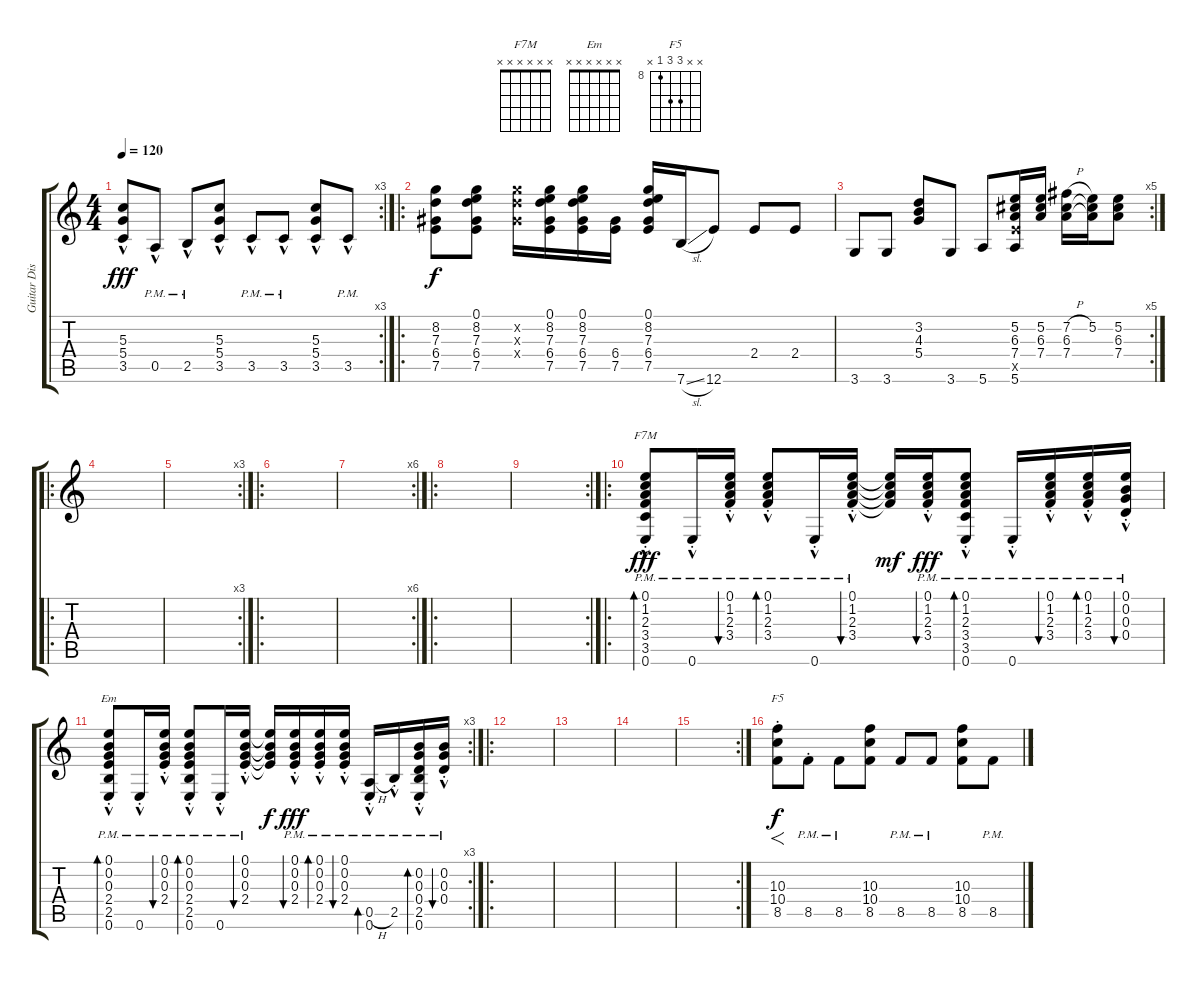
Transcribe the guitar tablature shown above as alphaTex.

\track ("Guitar Distotrtion" "Guitar Dis") {instrument distortionguitar}
\staff {score tabs}
\tuning (E4 B3 G3 D3 A2 E2) {hide}
\chord ("F7M" x x x x x x)
\chord ("Em" x x x x x x)
\chord ("F5" x x 10 10 8 x) {firstfret 8}
\rc 3
\ts (4 4)
\tempo 120
\clef g2
\ks c
(5.3{hac} 5.4{hac} 3.5{hac}).8{dy fff} 0.5{hac pm}.8 2.5{hac pm}.8 (5.3{hac} 5.4{hac} 3.5{hac}).8 3.5{hac pm}.8 3.5{hac pm}.8 (5.3{hac} 5.4{hac} 3.5{hac}).8 3.5{hac pm}.8 |
\ro
(8.2 7.3 6.4 7.5).8{dy f} (0.1 8.2 7.3 6.4 7.5).8 (8.2{x} 7.3{x} 6.4{x}).16 (0.1 8.2 7.3 6.4 7.5).16 (0.1 8.2 7.3 6.4 7.5).16 (6.4 7.5).16 (0.1 8.2 7.3 6.4 7.5).16 7.6{sl}.16 12.6.8 2.4.8 2.4.8 |
\rc 5
3.6.8 3.6.8{beam split} (3.2 4.3 5.4).8 3.6.8 5.6.8 (5.2 6.3 7.4 7.5{x} 5.6).16 (5.2 6.3 7.4).16 (7.2{h} 6.3 7.4).16 (5.2 6.3{t} 7.4{t}).16 (5.2 6.3 7.4).8 |
\ro
|
\rc 3
|
\ro
|
\rc 6
|
\ro
|
\rc 2
|
\ro
(0.1{hac pm st} 1.2{hac pm st} 2.3{hac pm st} 3.4{hac pm st} 3.5{hac pm st} 0.6{hac pm st}).8{bd 60 ch "F7M" dy fff} 0.6{hac pm st}.16 (0.1{hac pm st} 1.2{hac pm st} 2.3{hac pm st} 3.4{hac pm st}).16{bu 60} (0.1{hac pm st} 1.2{hac pm st} 2.3{hac pm st} 3.4{hac pm st}).8{bd 60} 0.6{hac pm st}.16 (0.1{hac pm st} 1.2{hac pm st} 2.3{hac pm st} 3.4{hac pm st}).16{bu 60} (0.1{t} 1.2{t} 2.3{t} 3.4{t}).16{dy mf} (0.1{hac pm st} 1.2{hac pm st} 2.3{hac pm st} 3.4{hac pm st}).16{bu 60 dy fff} (0.1{hac pm st} 1.2{hac pm st} 2.3{hac pm st} 3.4{hac pm st} 3.5{hac pm st} 0.6{hac pm st}).8{bd 60} 0.6{hac pm st}.16 (0.1{hac pm st} 1.2{hac pm st} 2.3{hac pm st} 3.4{hac pm st}).16{bu 60} (0.1{hac pm st} 1.2{hac pm st} 2.3{hac pm st} 3.4{hac pm st}).16{bd 60} (0.1{hac pm st} 0.2{hac pm st} 0.3{hac pm st} 0.4{hac pm st}).16{bu 60} |
\rc 3
(0.1{hac pm st} 0.2{hac pm st} 0.3{hac pm st} 2.4{hac pm st} 2.5{hac pm st} 0.6{hac pm st}).8{bd 60 ch "Em"} 0.6{hac pm st}.16 (0.1{hac pm st} 0.2{hac pm st} 0.3{hac pm st} 2.4{hac pm st}).16{bu 60} (0.1{hac pm st} 0.2{hac pm st} 0.3{hac pm st} 2.4{hac pm st} 2.5{hac pm st} 0.6{hac pm st}).8{bd 60} 0.6{hac pm st}.16 (0.1{hac pm st} 0.2{hac pm st} 0.3{hac pm st} 2.4{hac pm st}).16{bu 60} (0.1{t} 0.2{t} 0.3{t} 2.4{t}).16{dy f} (0.1{hac pm st} 0.2{hac pm st} 0.3{hac pm st} 2.4{hac pm st}).16{bu 60 dy fff} (0.1{hac pm st} 0.2{hac pm st} 0.3{hac pm st} 2.4{hac pm st}).16{bd 60} (0.1{hac pm st} 0.2{hac pm st} 0.3{hac pm st} 2.4{hac pm st}).16{bu 60} (0.5{h hac pm st} 0.6{hac pm st}).16{bd 60 beam Up} 2.5{hac pm st}.16{beam Up} (0.2{hac pm st} 0.3{hac pm st} 0.4{hac pm st} 2.5{hac pm st} 0.6{hac pm st}).16{bd 60 beam Up} (0.2{hac pm st} 0.3{hac pm st} 0.4{hac pm st}).16{bu 60 beam Up} |
\ro
|
|
|
\rc 2
|
(10.3{st} 10.4{st} 8.5{st}).8{f ch "F5" dy f} 8.5{pm st}.8 8.5{pm}.8 (10.3 10.4 8.5).8 8.5{pm}.8 8.5{pm}.8 (10.3 10.4 8.5).8 8.5{pm}.8
